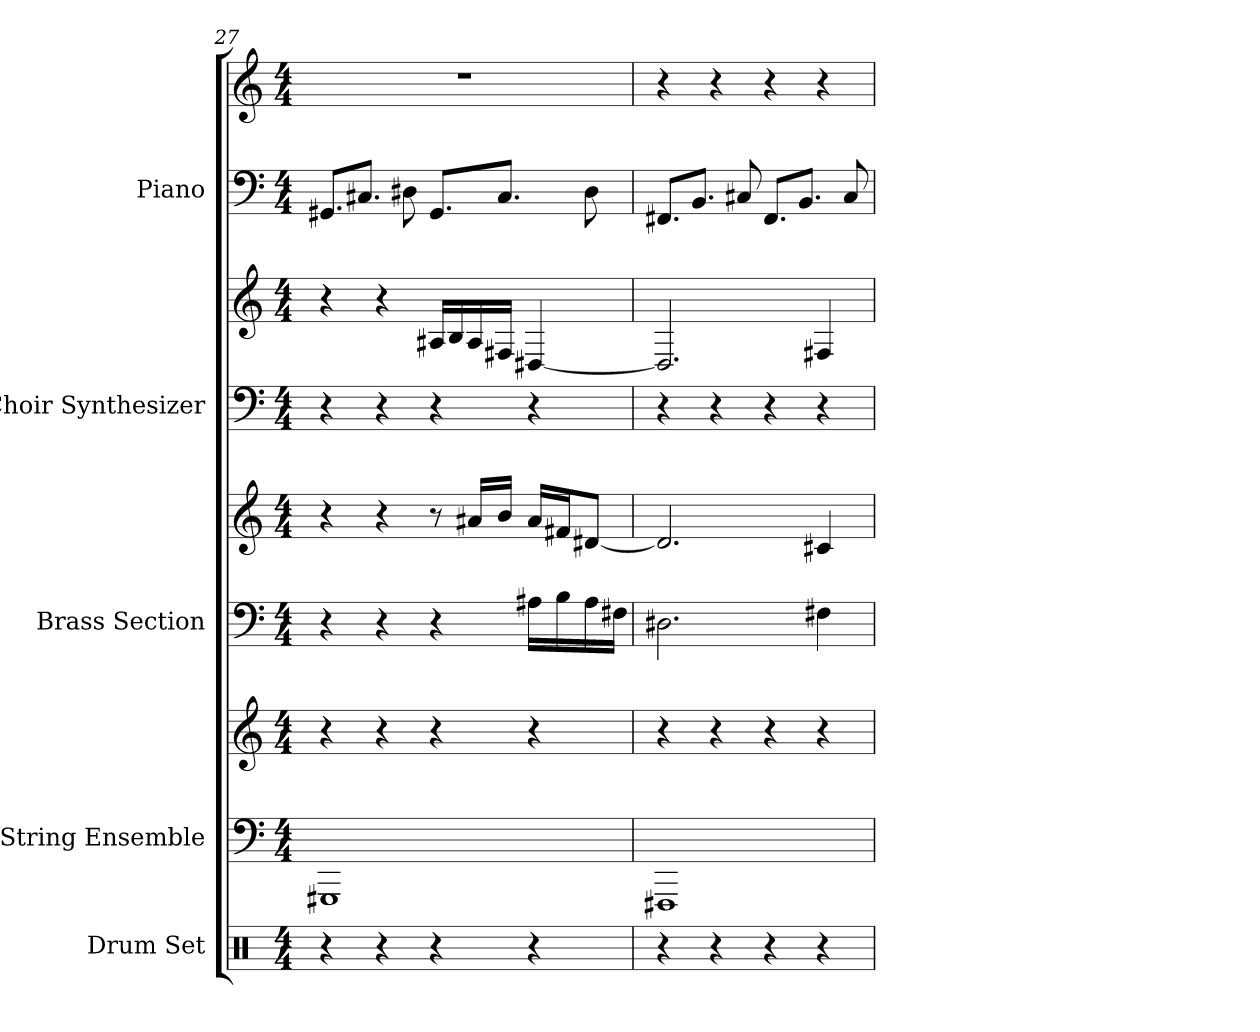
**kern	**kern	**kern	**kern	**kern	**kern	**kern	**kern	**kern
*part5	*part4	*part4	*part3	*part3	*part2	*part2	*part1	*part1
*staff9	*staff8	*staff7	*staff6	*staff5	*staff4	*staff3	*staff2	*staff1
*I"Drum Set	*I"String Ensemble	*	*I"Brass Section	*	*I"Choir Synthesizer	*	*I"Piano	*
*I'Drums	*I'St. Ens.	*	*I'Brs. Se.	*	*I'Synth.	*	*I'Pno.	*
*clefX	*clefF4	*clefG2	*clefF4	*clefG2	*clefF4	*clefG2	*clefF4	*clefG2
*k[]	*k[]	*k[]	*k[]	*k[]	*k[]	*k[]	*k[]	*k[]
*M4/4	*M4/4	*M4/4	*M4/4	*M4/4	*M4/4	*M4/4	*M4/4	*M4/4
=27	=27	=27	=27	=27	=27	=27	=27	=27
4r	1GGG#X	4r	4r	4r	4r	4r	8.GG#XL	1r
.	.	.	.	.	.	.	8.C#XJ	.
4r	.	4r	4r	4r	4r	4r	.	.
.	.	.	.	.	.	.	8D#X	.
4r	.	4r	4r	8r	4r	16A#XLL	8.GG#L	.
.	.	.	.	.	.	16B	.	.
.	.	.	.	16a#XLL	.	16A#	.	.
.	.	.	.	16bJJ	.	16F#XJJ	8.C#J	.
4r	.	4r	16A#XLL	16a#LL	4r	[4D#X	.	.
.	.	.	16B	16f#XJ	.	.	.	.
.	.	.	16A#	[8d#XJ	.	.	8D#	.
.	.	.	16F#XJJ	.	.	.	.	.
=28	=28	=28	=28	=28	=28	=28	=28	=28
4r	1FFF#X	4r	2.D#X	2.d#]	4r	2.D#]	8.FF#XL	4r
.	.	.	.	.	.	.	8.BBJ	.
4r	.	4r	.	.	4r	.	.	4r
.	.	.	.	.	.	.	8C#X	.
4r	.	4r	.	.	4r	.	8.FF#L	4r
.	.	.	.	.	.	.	8.BBJ	.
4r	.	4r	4F#X	4c#X	4r	4F#X	.	4r
.	.	.	.	.	.	.	8C#	.
=	=	=	=	=	=	=	=	=
*-	*-	*-	*-	*-	*-	*-	*-	*-
